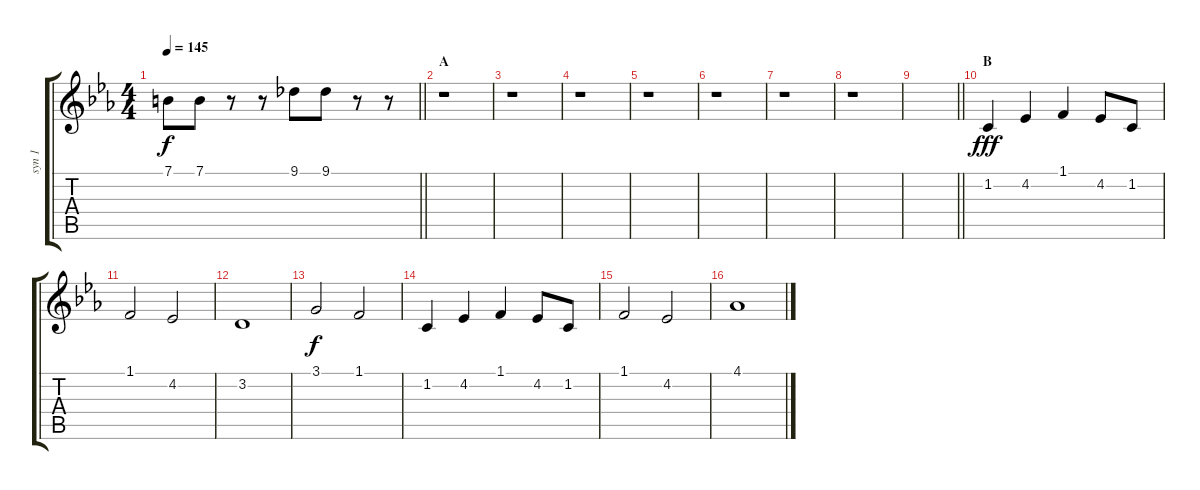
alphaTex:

\track ("syn 1" "syn 1") {instrument synthstrings1}
\staff {score tabs}
\tuning (E4 B3 G3 D3 A2 E2) {hide}
\ts (4 4)
\tempo 145
\clef g2
\barLineRight lightlight
\ks eb
7.1.8{dy f} 7.1.8 r.8 r.8 9.1.8 9.1.8 r.8 r.8 |
\section ("" "A")
r.1 |
r.1 |
r.1 |
r.1 |
r.1 |
r.1 |
r.1 |
\barLineRight lightlight
|
\section ("" "B")
1.2.4{dy fff} 4.2.4 1.1.4 4.2.8 1.2.8 |
1.1.2 4.2.2 |
3.2.1 |
3.1.2{dy f} 1.1.2 |
1.2.4 4.2.4 1.1.4 4.2.8 1.2.8 |
1.1.2 4.2.2 |
4.1.1
